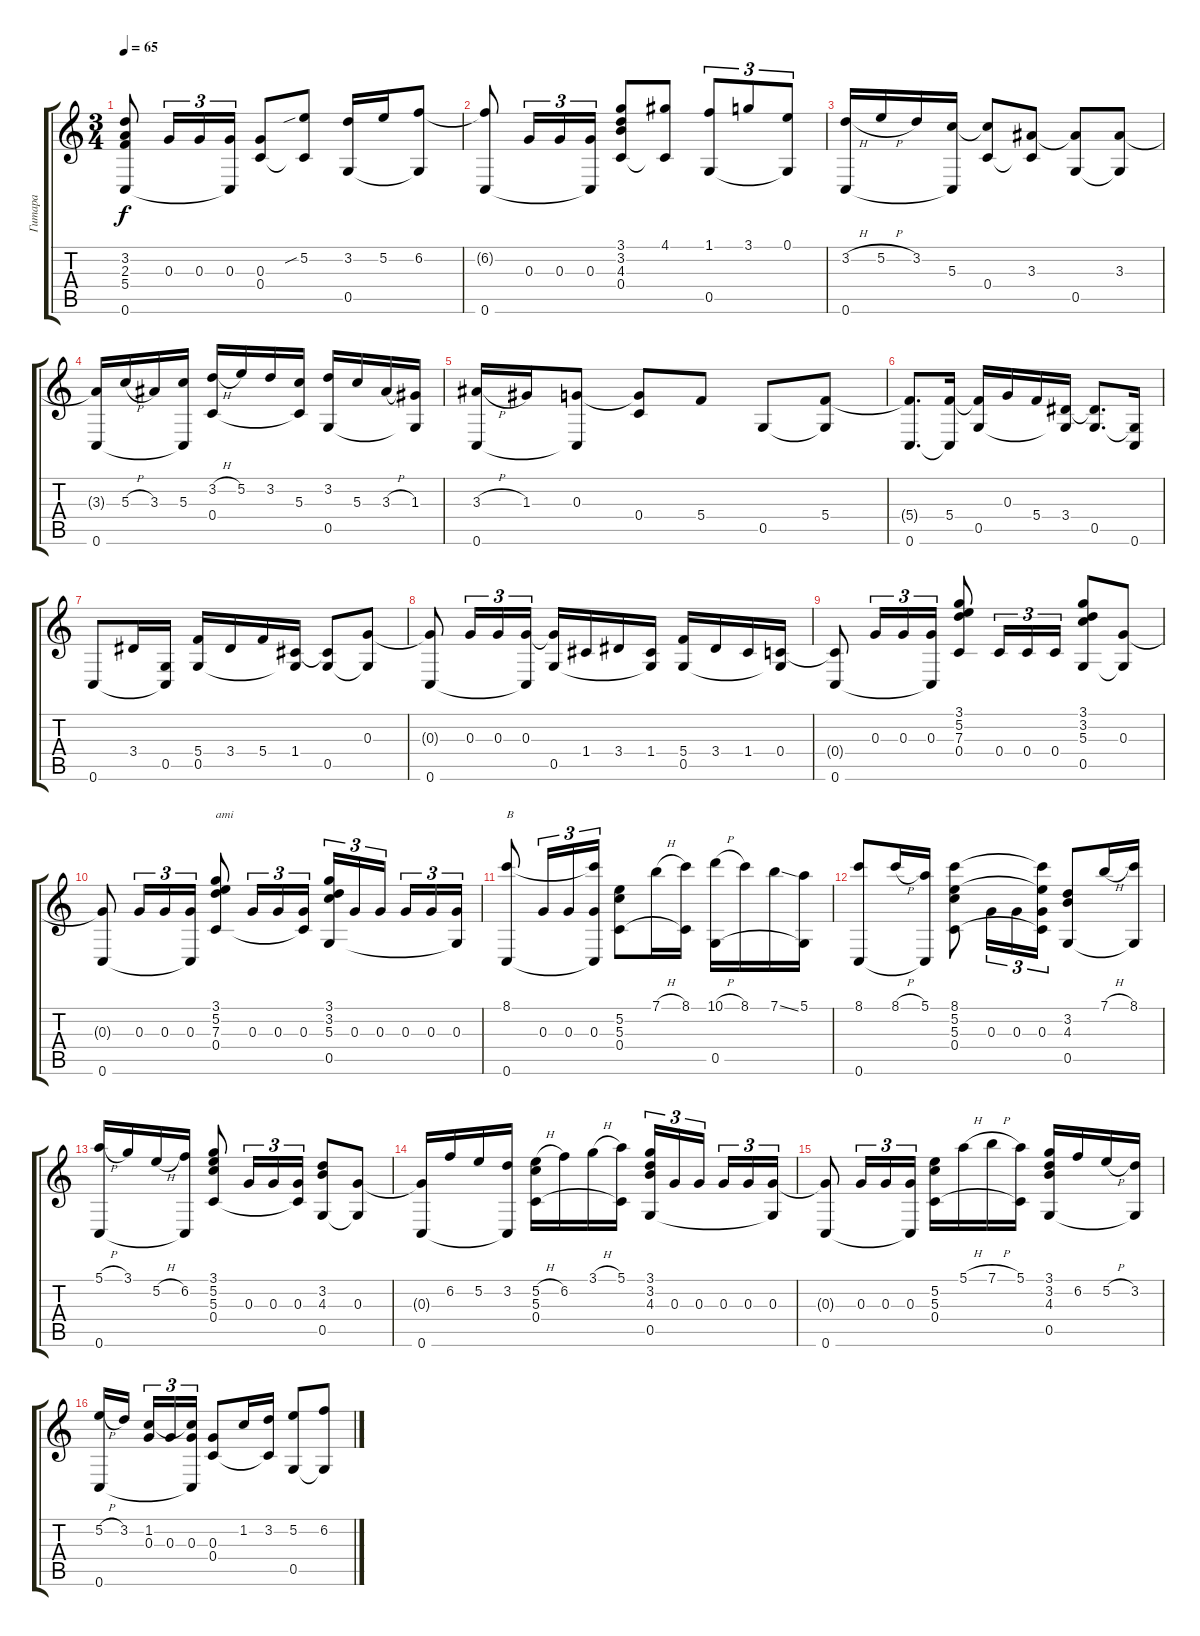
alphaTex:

\track ("Гитара" "Гитара") {instrument acousticguitarsteel}
\staff {score tabs}
\tuning (E4 B3 G3 C3 G2 C2) {hide}
\ts (3 4)
\tempo 65
\clef g2
\ks c
(3.2 2.3 5.4 0.6).8{dy f} 0.3.16{tu (3 2)} 0.3.16{tu (3 2)} (0.3 0.6{t}).16{tu (3 2)} (0.3 0.4).8 (5.2{sib} 0.4{t}).8 (3.2 0.5).16 5.2.16 (6.2 0.5{t}).8 |
(6.2{t} 0.6).8 0.3.16{tu (3 2)} 0.3.16{tu (3 2)} (0.3 0.6{t}).16{tu (3 2)} (3.1 3.2 4.3 0.4).8 (4.1 0.4{t}).8 (1.1 0.5).8{tu (3 2)} 3.1.8{tu (3 2)} (0.1 0.5{t}).8{tu (3 2)} |
(3.2{h} 0.6).16 5.2{h}.16 3.2.16 (5.3 0.6{t}).16 (5.3{t} 0.4).8 (3.3 0.4{t}).8 (3.3{t} 0.5).8 (3.3 0.5{t}).8 |
(3.3{t} 0.6).16 5.3{h}.16 3.3.16 (5.3 0.6{t}).16 (3.2{h} 0.4).16 5.2.16 3.2.16 (5.3 0.4{t}).16 (3.2 0.5).16 5.3.16 3.3{h}.16 (1.3 0.5{t}).16 |
(3.3{h} 0.6).16 1.3.16 (0.3 0.6{t}).8 (0.3{t} 0.4).8 5.4.8 0.5.8 (5.4 0.5{t}).8 |
(5.4{t} 0.6).8{d} (5.4 0.6{t}).16 (5.4{t} 0.5).16 0.3.16 5.4.16 (3.4 0.5{t}).16 (3.4{t} 0.5).8{d} (0.5{t} 0.6).16 |
0.6.8 3.4.16 (0.5 0.6{t}).16 (5.4 0.5).16 3.4.16 5.4.16 (1.4 0.5{t}).16 (1.4{t} 0.5).8 (0.3 0.5{t}).8 |
(0.3{t} 0.6).8 0.3.16{tu (3 2)} 0.3.16{tu (3 2)} (0.3 0.6{t}).16{tu (3 2)} (0.3{t} 0.5).16 1.4.16 3.4.16 (1.4 0.5{t}).16 (5.4 0.5).16 3.4.16 1.4.16 (0.4 0.5{t}).16 |
(0.4{t} 0.6).8 0.3.16{tu (3 2)} 0.3.16{tu (3 2)} (0.3 0.6{t}).16{tu (3 2)} (3.1 5.2 7.3 0.4).8 0.4.16{tu (3 2)} 0.4.16{tu (3 2)} 0.4.16{tu (3 2)} (3.1 3.2 5.3 0.5).8 (0.3 0.5{t}).8 |
(0.3{t} 0.6).8 0.3.16{tu (3 2)} 0.3.16{tu (3 2)} (0.3 0.6{t}).16{tu (3 2)} (3.1 5.2 7.3 0.4).8{txt "ami"} 0.3.16{tu (3 2)} 0.3.16{tu (3 2)} (0.3 0.4{t}).16{tu (3 2)} (3.1 3.2 5.3 0.5).16{tu (3 2)} 0.3.16{tu (3 2)} 0.3.16{tu (3 2) beam splitsecondary} 0.3.16{tu (3 2)} 0.3.16{tu (3 2)} (0.3 0.5{t}).16{tu (3 2)} |
(8.1 0.6).8{txt "B"} 0.3.16{tu (3 2)} 0.3.16{tu (3 2)} (8.1{t} 0.3 0.6{t}).16{tu (3 2)} (5.2 5.3 0.4).8 7.1{h}.16 (8.1 0.4{t}).16 (10.1{h} 0.5).16 8.1.16 7.1{ss}.16 (5.1 0.5{t}).16 |
(8.1 0.6).8 8.1{h}.16 (5.1 0.6{t}).16 (8.1 5.2 5.3 0.4).8 0.3.16{tu (3 2)} 0.3.16{tu (3 2)} (8.1{t} 5.2{t} 0.3 0.4{t}).16{tu (3 2)} (3.2 4.3 0.5).8 7.1{h}.16 (8.1 0.5{t}).16 |
(5.1{h} 0.6).16 3.1.16 5.2{h}.16 (6.2 0.6{t}).16 (3.1 5.2 5.3 0.4).8 0.3.16{tu (3 2)} 0.3.16{tu (3 2)} (0.3 0.4{t}).16{tu (3 2)} (3.2 4.3 0.5).8 (0.3 0.5{t}).8 |
(0.3{t} 0.6).16 6.2.16 5.2.16 (3.2 0.6{t}).16 (5.2{h} 5.3 0.4).16 6.2.16 3.1{h}.16 (5.1 0.4{t}).16 (3.1 3.2 4.3 0.5).16{tu (3 2)} 0.3.16{tu (3 2)} 0.3.16{tu (3 2) beam splitsecondary} 0.3.16{tu (3 2)} 0.3.16{tu (3 2)} (0.3 0.5{t}).16{tu (3 2)} |
(0.3{t} 0.6).8 0.3.16{tu (3 2)} 0.3.16{tu (3 2)} (0.3 0.6{t}).16{tu (3 2)} (5.2 5.3 0.4).16 5.1{h}.16 7.1{h}.16 (5.1 0.4{t}).16 (3.1 3.2 4.3 0.5).16 6.2.16 5.2{h}.16 (3.2 0.5{t}).16 |
(5.2{h} 0.6).16 3.2.16{beam splitsecondary} (1.2 0.3).16{tu (3 2)} 0.3.16{tu (3 2)} (1.2{t} 0.3 0.6{t}).16{tu (3 2)} (0.3 0.4).8 1.2.16 (3.2 0.4{t}).16 (5.2 0.5).8 (6.2 0.5{t}).8
